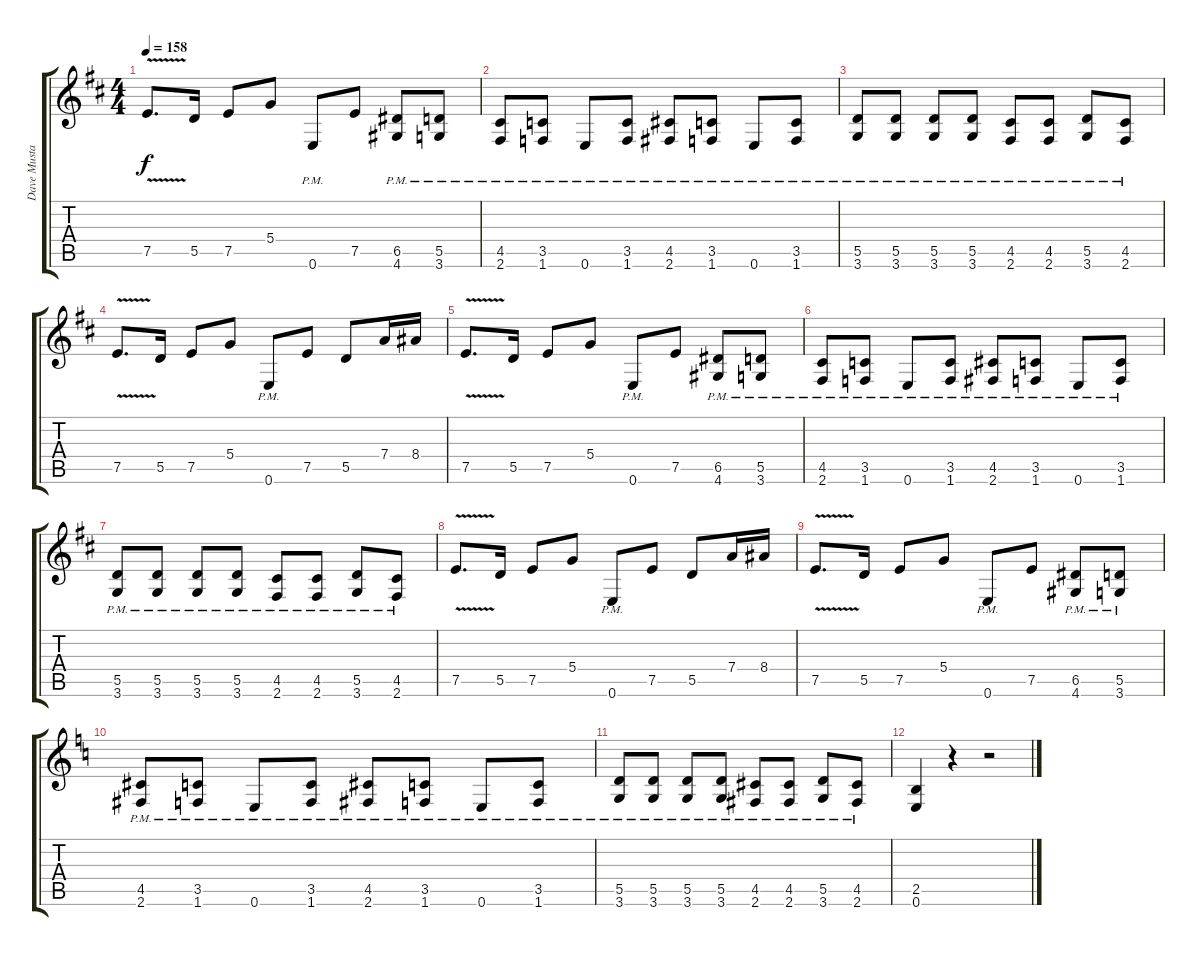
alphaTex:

\track ("Dave Mustaine" "Dave Musta") {instrument distortionguitar}
\staff {score tabs}
\tuning (E4 B3 G3 D3 A2 E2) {hide}
\ts (4 4)
\tempo 158
\clef g2
\ks d
7.5{v}.8{d dy f} 5.5.16 7.5.8 5.4.8 0.6{pm}.8 7.5.8 (6.5{pm} 4.6{pm}).8 (5.5{pm} 3.6{pm}).8 |
(4.5{pm} 2.6{pm}).8 (3.5{pm} 1.6{pm}).8 0.6{pm}.8 (3.5{pm} 1.6{pm}).8 (4.5{pm} 2.6{pm}).8 (3.5{pm} 1.6{pm}).8 0.6{pm}.8 (3.5{pm} 1.6{pm}).8 |
(5.5{pm} 3.6{pm}).8 (5.5{pm} 3.6{pm}).8 (5.5{pm} 3.6{pm}).8 (5.5{pm} 3.6{pm}).8 (4.5{pm} 2.6{pm}).8 (4.5{pm} 2.6{pm}).8 (5.5{pm} 3.6{pm}).8 (4.5{pm} 2.6{pm}).8 |
7.5{v}.8{d} 5.5.16 7.5.8 5.4.8 0.6{pm}.8 7.5.8 5.5.8 7.4.16 8.4.16 |
7.5{v}.8{d} 5.5.16 7.5.8 5.4.8 0.6{pm}.8 7.5.8 (6.5{pm} 4.6{pm}).8 (5.5{pm} 3.6{pm}).8 |
(4.5{pm} 2.6{pm}).8 (3.5{pm} 1.6{pm}).8 0.6{pm}.8 (3.5{pm} 1.6{pm}).8 (4.5{pm} 2.6{pm}).8 (3.5{pm} 1.6{pm}).8 0.6{pm}.8 (3.5{pm} 1.6{pm}).8 |
(5.5{pm} 3.6{pm}).8 (5.5{pm} 3.6{pm}).8 (5.5{pm} 3.6{pm}).8 (5.5{pm} 3.6{pm}).8 (4.5{pm} 2.6{pm}).8 (4.5{pm} 2.6{pm}).8 (5.5{pm} 3.6{pm}).8 (4.5{pm} 2.6{pm}).8 |
7.5{v}.8{d} 5.5.16 7.5.8 5.4.8 0.6{pm}.8 7.5.8 5.5.8 7.4.16 8.4.16 |
7.5{v}.8{d} 5.5.16 7.5.8 5.4.8 0.6{pm}.8 7.5.8 (6.5{pm} 4.6{pm}).8 (5.5{pm} 3.6{pm}).8 |
\ks c
(4.5{pm} 2.6{pm}).8 (3.5{pm} 1.6{pm}).8 0.6{pm}.8 (3.5{pm} 1.6{pm}).8 (4.5{pm} 2.6{pm}).8 (3.5{pm} 1.6{pm}).8 0.6{pm}.8 (3.5{pm} 1.6{pm}).8 |
(5.5{pm} 3.6{pm}).8 (5.5{pm} 3.6{pm}).8 (5.5{pm} 3.6{pm}).8 (5.5{pm} 3.6{pm}).8 (4.5{pm} 2.6{pm}).8 (4.5{pm} 2.6{pm}).8 (5.5{pm} 3.6{pm}).8 (4.5{pm} 2.6{pm}).8 |
(2.5 0.6).4 r.4 r.2
